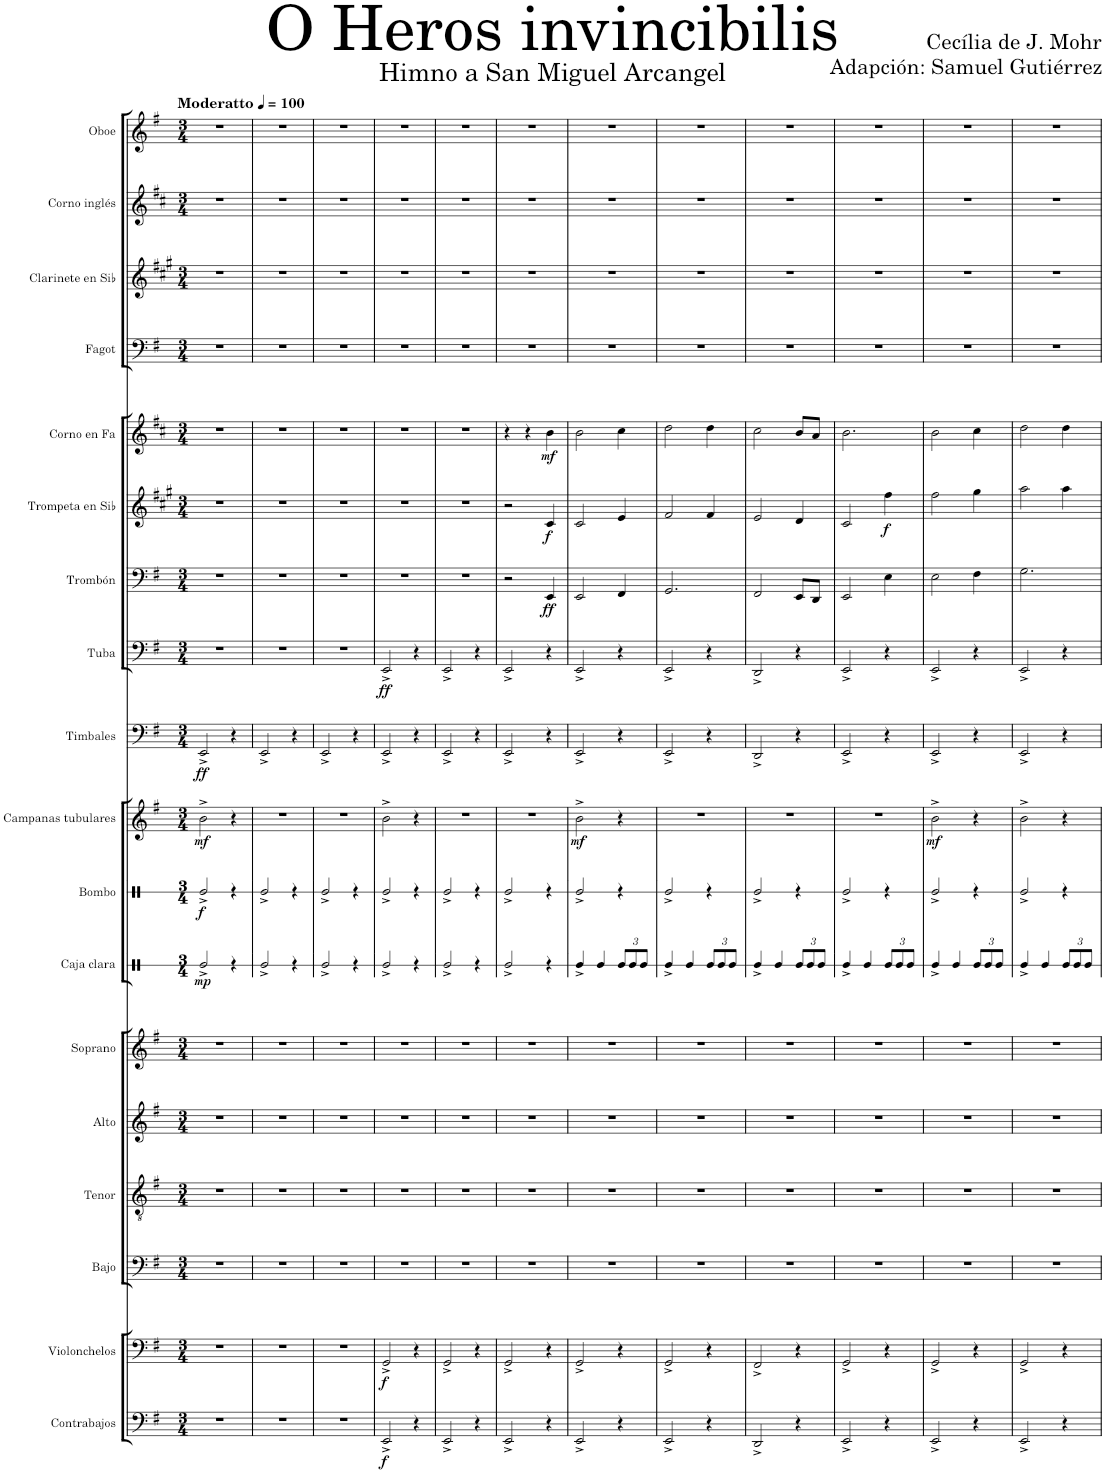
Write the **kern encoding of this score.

**kern	**dynam	**kern	**dynam	**kern	**kern	**kern	**kern	**kern	**dynam	**kern	**dynam	**kern	**dynam	**kern	**dynam	**kern	**dynam	**kern	**dynam	**kern	**dynam	**kern	**dynam	**kern	**kern	**kern	**kern
*part18	*part18	*part17	*part17	*part16	*part15	*part14	*part13	*part12	*part12	*part11	*part11	*part10	*part10	*part9	*part9	*part8	*part8	*part7	*part7	*part6	*part6	*part5	*part5	*part4	*part3	*part2	*part1
*staff18	*staff18	*staff17	*staff17	*staff16	*staff15	*staff14	*staff13	*staff12	*staff12	*staff11	*staff11	*staff10	*staff10	*staff9	*staff9	*staff8	*staff8	*staff7	*staff7	*staff6	*staff6	*staff5	*staff5	*staff4	*staff3	*staff2	*staff1
*I"Contrabajos	*	*I"Violonchelos	*	*I"Bajo	*I"Tenor	*I"Alto	*I"Soprano	*I"Caja clara	*	*I"Bombo	*	*I"Campanas tubulares	*	*I"Timbales	*	*I"Tuba	*	*I"Trombón	*	*I"Trompeta en Sib	*	*I"Corno en Fa	*	*I"Fagot	*I"Clarinete en Sib	*I"Corno inglés	*I"Oboe
*I'Cbs.	*	*I'Vcs.	*	*I'B.	*I'T.	*I'A.	*I'S.	*I'Caj. Cla.	*	*I'Bmb.	*	*I'C.t.	*	*I'Timb.	*	*I'Tba.	*	*I'Tbn.	*	*I'Tpt. en Sib	*	*I'Cor. en Fa	*	*I'Fg.	*I'Cl. en Sib	*I'Cor. Ingl.	*I'Ob.
*	*	*	*	*	*	*	*	*stria1	*	*stria1	*	*	*	*	*	*	*	*	*	*	*	*	*	*	*	*	*
*clefF4	*	*clefF4	*	*clefF4	*clefGv2	*clefG2	*clefG2	*clefX	*	*clefX	*	*clefG2	*	*clefF4	*	*clefF4	*	*clefF4	*	*clefG2	*	*clefG2	*	*clefF4	*clefG2	*clefG2	*clefG2
*Trd7c12	*	*	*	*	*	*	*	*	*	*	*	*	*	*	*	*	*	*	*	*Trd1c2	*	*Trd4c7	*	*	*Trd1c2	*Trd4c7	*
*k[f#]	*	*k[f#]	*	*k[f#]	*k[f#]	*k[f#]	*k[f#]	*k[]	*	*k[]	*	*k[f#]	*	*k[f#]	*	*k[f#]	*	*k[f#]	*	*k[f#c#g#]	*	*k[f#c#]	*	*k[f#]	*k[f#c#g#]	*k[f#c#]	*k[f#]
*M3/4	*	*M3/4	*	*M3/4	*M3/4	*M3/4	*M3/4	*M3/4	*	*M3/4	*	*M3/4	*	*M3/4	*	*M3/4	*	*M3/4	*	*M3/4	*	*M3/4	*	*M3/4	*M3/4	*M3/4	*M3/4
*MM100	*	*MM100	*	*MM100	*MM100	*MM100	*MM100	*MM100	*	*MM100	*	*MM100	*	*MM100	*	*MM100	*	*MM100	*	*MM100	*	*MM100	*	*MM100	*MM100	*MM100	*MM100
=1	=1	=1	=1	=1	=1	=1	=1	=1	=1	=1	=1	=1	=1	=1	=1	=1	=1	=1	=1	=1	=1	=1	=1	=1	=1	=1	=1
!	!	!	!	!	!	!	!	!	!	!	!	!	!	!	!	!	!	!	!	!	!	!	!	!	!	!	!LO:TX:a:B:t=Moderatto
!	!	!	!	!	!	!	!	!	!LO:DY:b	!	!LO:DY:b	!	!LO:DY:b	!	!LO:DY:b	!	!	!	!	!	!	!	!	!	!	!	!
2.r	.	2.r	.	2.r	2.r	2.r	2.r	2Re^/	mp	2Re^/	f	2b^\	mf	2EE^/	ff	2.r	.	2.r	.	2.r	.	2.r	.	2.r	2.r	2.r	2.r
.	.	.	.	.	.	.	.	4r	.	4r	.	4r	.	4r	.	.	.	.	.	.	.	.	.	.	.	.	.
=2	=2	=2	=2	=2	=2	=2	=2	=2	=2	=2	=2	=2	=2	=2	=2	=2	=2	=2	=2	=2	=2	=2	=2	=2	=2	=2	=2
2.r	.	2.r	.	2.r	2.r	2.r	2.r	2Re^/	.	2Re^/	.	2.r	.	2EE^/	.	2.r	.	2.r	.	2.r	.	2.r	.	2.r	2.r	2.r	2.r
.	.	.	.	.	.	.	.	4r	.	4r	.	.	.	4r	.	.	.	.	.	.	.	.	.	.	.	.	.
=3	=3	=3	=3	=3	=3	=3	=3	=3	=3	=3	=3	=3	=3	=3	=3	=3	=3	=3	=3	=3	=3	=3	=3	=3	=3	=3	=3
2.r	.	2.r	.	2.r	2.r	2.r	2.r	2Re^/	.	2Re^/	.	2.r	.	2EE^/	.	2.r	.	2.r	.	2.r	.	2.r	.	2.r	2.r	2.r	2.r
.	.	.	.	.	.	.	.	4r	.	4r	.	.	.	4r	.	.	.	.	.	.	.	.	.	.	.	.	.
=4	=4	=4	=4	=4	=4	=4	=4	=4	=4	=4	=4	=4	=4	=4	=4	=4	=4	=4	=4	=4	=4	=4	=4	=4	=4	=4	=4
!	!LO:DY:b	!	!LO:DY:b	!	!	!	!	!	!	!	!	!	!	!	!	!	!LO:DY:b	!	!	!	!	!	!	!	!	!	!
2EE^/	f	2GG^/	f	2.r	2.r	2.r	2.r	2Re^/	.	2Re^/	.	2b^\	.	2EE^/	.	2EE^/	ff	2.r	.	2.r	.	2.r	.	2.r	2.r	2.r	2.r
4r	.	4r	.	.	.	.	.	4r	.	4r	.	4r	.	4r	.	4r	.	.	.	.	.	.	.	.	.	.	.
=5	=5	=5	=5	=5	=5	=5	=5	=5	=5	=5	=5	=5	=5	=5	=5	=5	=5	=5	=5	=5	=5	=5	=5	=5	=5	=5	=5
2EE^/	.	2GG^/	.	2.r	2.r	2.r	2.r	2Re^/	.	2Re^/	.	2.r	.	2EE^/	.	2EE^/	.	2.r	.	2.r	.	2.r	.	2.r	2.r	2.r	2.r
4r	.	4r	.	.	.	.	.	4r	.	4r	.	.	.	4r	.	4r	.	.	.	.	.	.	.	.	.	.	.
=6	=6	=6	=6	=6	=6	=6	=6	=6	=6	=6	=6	=6	=6	=6	=6	=6	=6	=6	=6	=6	=6	=6	=6	=6	=6	=6	=6
2EE^/	.	2GG^/	.	2.r	2.r	2.r	2.r	2Re^/	.	2Re^/	.	2.r	.	2EE^/	.	2EE^/	.	2r	.	2r	.	4r	.	2.r	2.r	2.r	2.r
.	.	.	.	.	.	.	.	.	.	.	.	.	.	.	.	.	.	.	.	.	.	4r	.	.	.	.	.
!	!	!	!	!	!	!	!	!	!	!	!	!	!	!	!	!	!	!	!LO:DY:b	!	!LO:DY:b	!	!LO:DY:b	!	!	!	!
4r	.	4r	.	.	.	.	.	4r	.	4r	.	.	.	4r	.	4r	.	4EE/	ff	4c#/	f	4b\	mf	.	.	.	.
=7	=7	=7	=7	=7	=7	=7	=7	=7	=7	=7	=7	=7	=7	=7	=7	=7	=7	=7	=7	=7	=7	=7	=7	=7	=7	=7	=7
!	!	!	!	!	!	!	!	!	!	!	!	!	!LO:DY:b	!	!	!	!	!	!	!	!	!	!	!	!	!	!
2EE^/	.	2GG^/	.	2.r	2.r	2.r	2.r	4Re^/	.	2Re^/	.	2b^\	mf	2EE^/	.	2EE^/	.	2EE/	.	2c#/	.	2b\	.	2.r	2.r	2.r	2.r
.	.	.	.	.	.	.	.	4Re/	.	.	.	.	.	.	.	.	.	.	.	.	.	.	.	.	.	.	.
*	*	*	*	*	*	*	*	*Xbrackettup	*	*	*	*	*	*	*	*	*	*	*	*	*	*	*	*	*	*	*
4r	.	4r	.	.	.	.	.	12Re/L	.	4r	.	4r	.	4r	.	4r	.	4FF#/	.	4e/	.	4cc#\	.	.	.	.	.
.	.	.	.	.	.	.	.	12Re/	.	.	.	.	.	.	.	.	.	.	.	.	.	.	.	.	.	.	.
.	.	.	.	.	.	.	.	12Re/J	.	.	.	.	.	.	.	.	.	.	.	.	.	.	.	.	.	.	.
=8	=8	=8	=8	=8	=8	=8	=8	=8	=8	=8	=8	=8	=8	=8	=8	=8	=8	=8	=8	=8	=8	=8	=8	=8	=8	=8	=8
2EE^/	.	2GG^/	.	2.r	2.r	2.r	2.r	4Re^/	.	2Re^/	.	2.r	.	2EE^/	.	2EE^/	.	2.GG/	.	2f#/	.	2dd\	.	2.r	2.r	2.r	2.r
.	.	.	.	.	.	.	.	4Re/	.	.	.	.	.	.	.	.	.	.	.	.	.	.	.	.	.	.	.
4r	.	4r	.	.	.	.	.	12Re/L	.	4r	.	.	.	4r	.	4r	.	.	.	4f#/	.	4dd\	.	.	.	.	.
.	.	.	.	.	.	.	.	12Re/	.	.	.	.	.	.	.	.	.	.	.	.	.	.	.	.	.	.	.
.	.	.	.	.	.	.	.	12Re/J	.	.	.	.	.	.	.	.	.	.	.	.	.	.	.	.	.	.	.
=9	=9	=9	=9	=9	=9	=9	=9	=9	=9	=9	=9	=9	=9	=9	=9	=9	=9	=9	=9	=9	=9	=9	=9	=9	=9	=9	=9
2DD^/	.	2FF#^/	.	2.r	2.r	2.r	2.r	4Re^/	.	2Re^/	.	2.r	.	2DD^/	.	2DD^/	.	2FF#/	.	2e/	.	2cc#\	.	2.r	2.r	2.r	2.r
.	.	.	.	.	.	.	.	4Re/	.	.	.	.	.	.	.	.	.	.	.	.	.	.	.	.	.	.	.
4r	.	4r	.	.	.	.	.	12Re/L	.	4r	.	.	.	4r	.	4r	.	8EE/L	.	4d/	.	8b/L	.	.	.	.	.
.	.	.	.	.	.	.	.	12Re/	.	.	.	.	.	.	.	.	.	.	.	.	.	.	.	.	.	.	.
.	.	.	.	.	.	.	.	.	.	.	.	.	.	.	.	.	.	8DD/J	.	.	.	8a/J	.	.	.	.	.
.	.	.	.	.	.	.	.	12Re/J	.	.	.	.	.	.	.	.	.	.	.	.	.	.	.	.	.	.	.
=10	=10	=10	=10	=10	=10	=10	=10	=10	=10	=10	=10	=10	=10	=10	=10	=10	=10	=10	=10	=10	=10	=10	=10	=10	=10	=10	=10
2EE^/	.	2GG^/	.	2.r	2.r	2.r	2.r	4Re^/	.	2Re^/	.	2.r	.	2EE^/	.	2EE^/	.	2EE/	.	2c#/	.	2.b\	.	2.r	2.r	2.r	2.r
.	.	.	.	.	.	.	.	4Re/	.	.	.	.	.	.	.	.	.	.	.	.	.	.	.	.	.	.	.
!	!	!	!	!	!	!	!	!	!	!	!	!	!	!	!	!	!	!	!	!	!LO:DY:b	!	!	!	!	!	!
4r	.	4r	.	.	.	.	.	12Re/L	.	4r	.	.	.	4r	.	4r	.	4E\	.	4ff#\	f	.	.	.	.	.	.
.	.	.	.	.	.	.	.	12Re/	.	.	.	.	.	.	.	.	.	.	.	.	.	.	.	.	.	.	.
.	.	.	.	.	.	.	.	12Re/J	.	.	.	.	.	.	.	.	.	.	.	.	.	.	.	.	.	.	.
=11	=11	=11	=11	=11	=11	=11	=11	=11	=11	=11	=11	=11	=11	=11	=11	=11	=11	=11	=11	=11	=11	=11	=11	=11	=11	=11	=11
!	!	!	!	!	!	!	!	!	!	!	!	!	!LO:DY:b	!	!	!	!	!	!	!	!	!	!	!	!	!	!
2EE^/	.	2GG^/	.	2.r	2.r	2.r	2.r	4Re^/	.	2Re^/	.	2b^\	mf	2EE^/	.	2EE^/	.	2E\	.	2ff#\	.	2b\	.	2.r	2.r	2.r	2.r
.	.	.	.	.	.	.	.	4Re/	.	.	.	.	.	.	.	.	.	.	.	.	.	.	.	.	.	.	.
4r	.	4r	.	.	.	.	.	12Re/L	.	4r	.	4r	.	4r	.	4r	.	4F#\	.	4gg#\	.	4cc#\	.	.	.	.	.
.	.	.	.	.	.	.	.	12Re/	.	.	.	.	.	.	.	.	.	.	.	.	.	.	.	.	.	.	.
.	.	.	.	.	.	.	.	12Re/J	.	.	.	.	.	.	.	.	.	.	.	.	.	.	.	.	.	.	.
=12	=12	=12	=12	=12	=12	=12	=12	=12	=12	=12	=12	=12	=12	=12	=12	=12	=12	=12	=12	=12	=12	=12	=12	=12	=12	=12	=12
2EE^/	.	2GG^/	.	2.r	2.r	2.r	2.r	4Re^/	.	2Re^/	.	2b^\	.	2EE^/	.	2EE^/	.	2.G\	.	2aa\	.	2dd\	.	2.r	2.r	2.r	2.r
.	.	.	.	.	.	.	.	4Re/	.	.	.	.	.	.	.	.	.	.	.	.	.	.	.	.	.	.	.
4r	.	4r	.	.	.	.	.	12Re/L	.	4r	.	4r	.	4r	.	4r	.	.	.	4aa\	.	4dd\	.	.	.	.	.
.	.	.	.	.	.	.	.	12Re/	.	.	.	.	.	.	.	.	.	.	.	.	.	.	.	.	.	.	.
.	.	.	.	.	.	.	.	12Re/J	.	.	.	.	.	.	.	.	.	.	.	.	.	.	.	.	.	.	.
=	=	=	=	=	=	=	=	=	=	=	=	=	=	=	=	=	=	=	=	=	=	=	=	=	=	=	=
*-	*-	*-	*-	*-	*-	*-	*-	*-	*-	*-	*-	*-	*-	*-	*-	*-	*-	*-	*-	*-	*-	*-	*-	*-	*-	*-	*-
